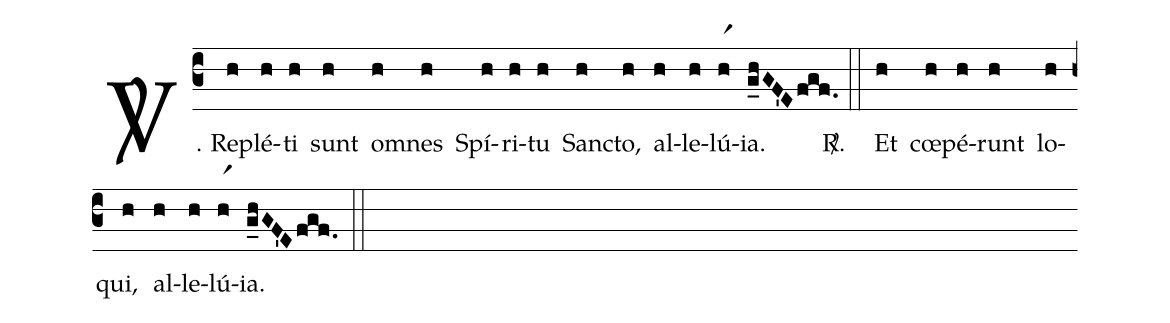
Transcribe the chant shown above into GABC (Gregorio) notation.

%%
(c3)
<sp>V/</sp>. R{e}(h)plé(h)ti(h) sunt(h) om(h)nes(h) Spí(h)ri(h)tu(h) San(h)cto,(h) al(h)le(h)lú(hr1)ia.(g_hGF'Efgf.) <sp>R/</sp>.(::)
Et(h) cœ(h)pé(h)runt(h) lo(h)qui,(h) al(h)le(h)lú(hr1)ia.(g_hGF'Efgf.) (::)
